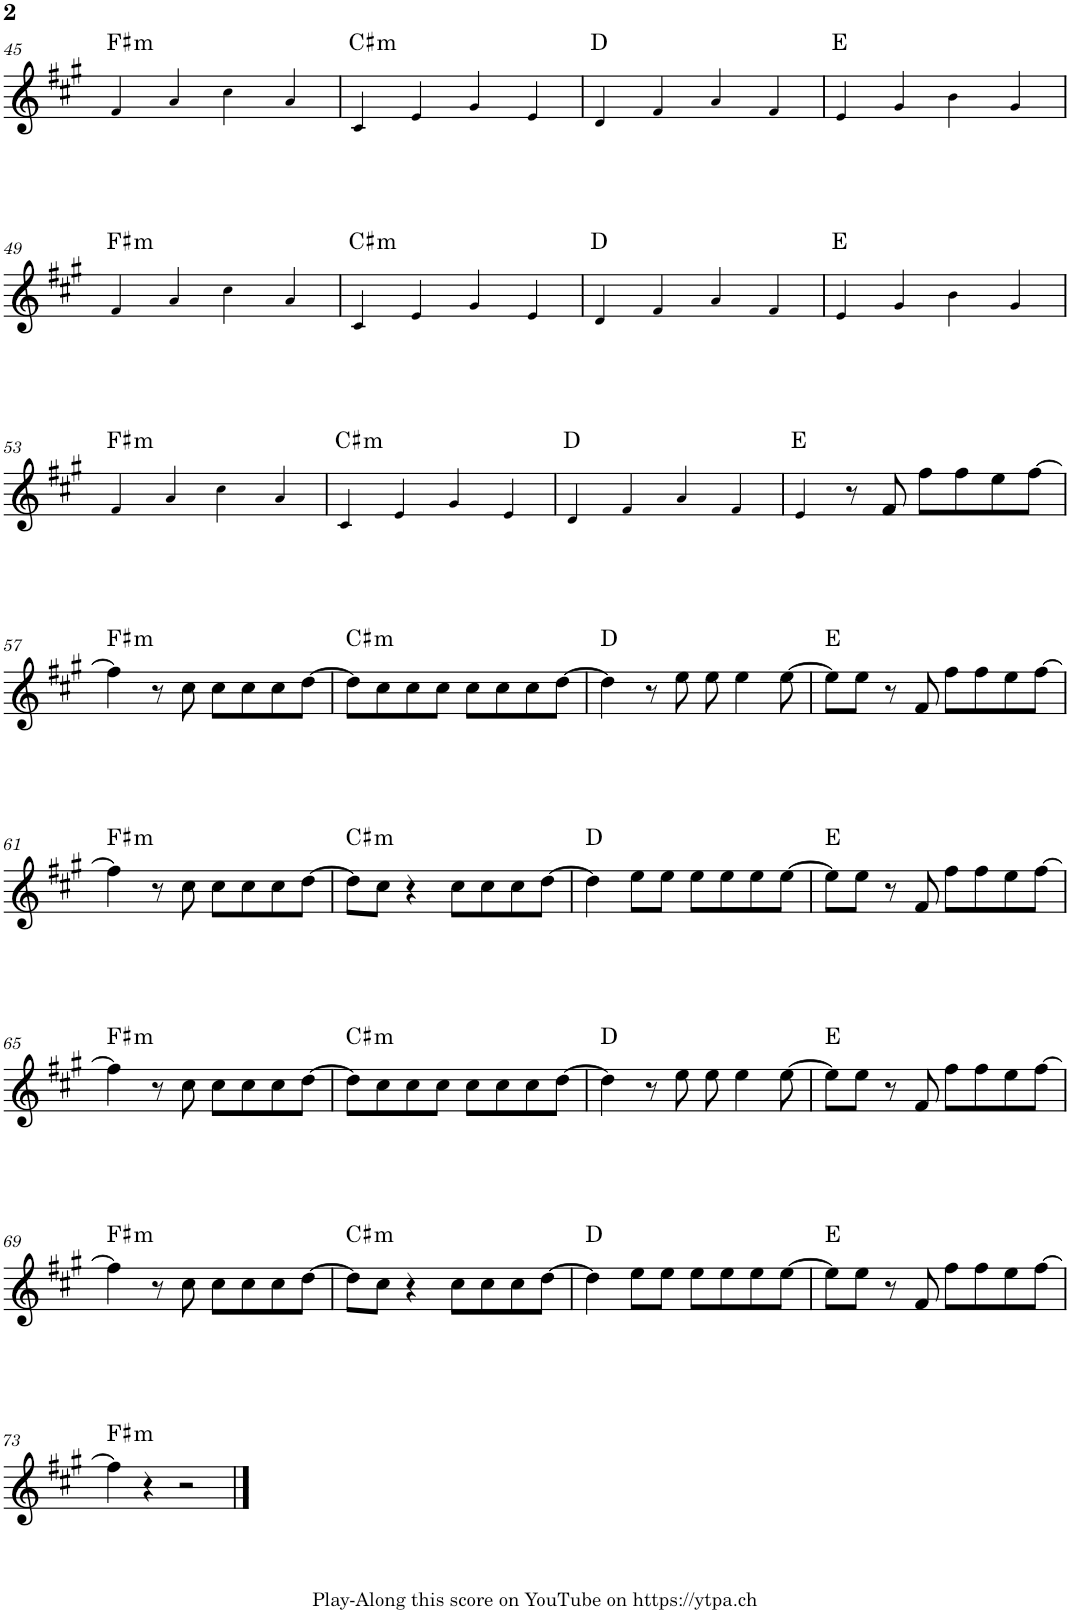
**kern	**harte
*part1	*part1
*staff1	*
*I"Piano	*
*I'Pno.	*
!!LO:PB:g=z
*clefG2	*
*k[f#c#g#]	*
*M4/4	*
=45	=45
!	!LO:H:kt=m
4f#!/	F#:min
4a!/	.
4cc#!\	.
4a!/	.
=46	=46
!	!LO:H:kt=m
4c#!/	C#:min
4e!/	.
4g#!/	.
4e!/	.
=47	=47
4d!/	D:maj
4f#!/	.
4a!/	.
4f#!/	.
=48	=48
4e!/	E:maj
4g#!/	.
4b!\	.
4g#!/	.
!!LO:LB:g=z
=49	=49
!	!LO:H:kt=m
4f#!/	F#:min
4a!/	.
4cc#!\	.
4a!/	.
=50	=50
!	!LO:H:kt=m
4c#!/	C#:min
4e!/	.
4g#!/	.
4e!/	.
=51	=51
4d!/	D:maj
4f#!/	.
4a!/	.
4f#!/	.
=52	=52
4e!/	E:maj
4g#!/	.
4b!\	.
4g#!/	.
!!LO:LB:g=z
=53	=53
!	!LO:H:kt=m
4f#!/	F#:min
4a!/	.
4cc#!\	.
4a!/	.
=54	=54
!	!LO:H:kt=m
4c#!/	C#:min
4e!/	.
4g#!/	.
4e!/	.
=55	=55
4d!/	D:maj
4f#!/	.
4a!/	.
4f#!/	.
=56	=56
4e!/	E:maj
8r	.
8f#/	.
8ff#\L	.
8ff#\	.
8ee\	.
[8ff#\J	.
!!LO:LB:g=z
=57	=57
!	!LO:H:kt=m
4ff#\]	F#:min
8r	.
8cc#\	.
8cc#\L	.
8cc#\	.
8cc#\	.
[8dd\J	.
=58	=58
!	!LO:H:kt=m
8dd\L]	C#:min
8cc#\	.
8cc#\	.
8cc#\J	.
8cc#\L	.
8cc#\	.
8cc#\	.
[8dd\J	.
=59	=59
4dd\]	D:maj
8r	.
8ee\	.
8ee\	.
4ee\	.
[8ee\	.
=60	=60
8ee\L]	E:maj
8ee\J	.
8r	.
8f#/	.
8ff#\L	.
8ff#\	.
8ee\	.
[8ff#\J	.
!!LO:LB:g=z
=61	=61
!	!LO:H:kt=m
4ff#\]	F#:min
8r	.
8cc#\	.
8cc#\L	.
8cc#\	.
8cc#\	.
[8dd\J	.
=62	=62
!	!LO:H:kt=m
8dd\L]	C#:min
8cc#\J	.
4r	.
8cc#\L	.
8cc#\	.
8cc#\	.
[8dd\J	.
=63	=63
4dd\]	D:maj
8ee\L	.
8ee\J	.
8ee\L	.
8ee\	.
8ee\	.
[8ee\J	.
=64	=64
8ee\L]	E:maj
8ee\J	.
8r	.
8f#/	.
8ff#\L	.
8ff#\	.
8ee\	.
[8ff#\J	.
!!LO:LB:g=z
=65	=65
!	!LO:H:kt=m
4ff#\]	F#:min
8r	.
8cc#\	.
8cc#\L	.
8cc#\	.
8cc#\	.
[8dd\J	.
=66	=66
!	!LO:H:kt=m
8dd\L]	C#:min
8cc#\	.
8cc#\	.
8cc#\J	.
8cc#\L	.
8cc#\	.
8cc#\	.
[8dd\J	.
=67	=67
4dd\]	D:maj
8r	.
8ee\	.
8ee\	.
4ee\	.
[8ee\	.
=68	=68
8ee\L]	E:maj
8ee\J	.
8r	.
8f#/	.
8ff#\L	.
8ff#\	.
8ee\	.
[8ff#\J	.
!!LO:LB:g=z
=69	=69
!	!LO:H:kt=m
4ff#\]	F#:min
8r	.
8cc#\	.
8cc#\L	.
8cc#\	.
8cc#\	.
[8dd\J	.
=70	=70
!	!LO:H:kt=m
8dd\L]	C#:min
8cc#\J	.
4r	.
8cc#\L	.
8cc#\	.
8cc#\	.
[8dd\J	.
=71	=71
4dd\]	D:maj
8ee\L	.
8ee\J	.
8ee\L	.
8ee\	.
8ee\	.
[8ee\J	.
=72	=72
8ee\L]	E:maj
8ee\J	.
8r	.
8f#/	.
8ff#\L	.
8ff#\	.
8ee\	.
[8ff#\J	.
!!LO:LB:g=z
=73	=73
!	!LO:H:kt=m
4ff#\]	F#:min
4r	.
2r	.
==	==
*-	*-
